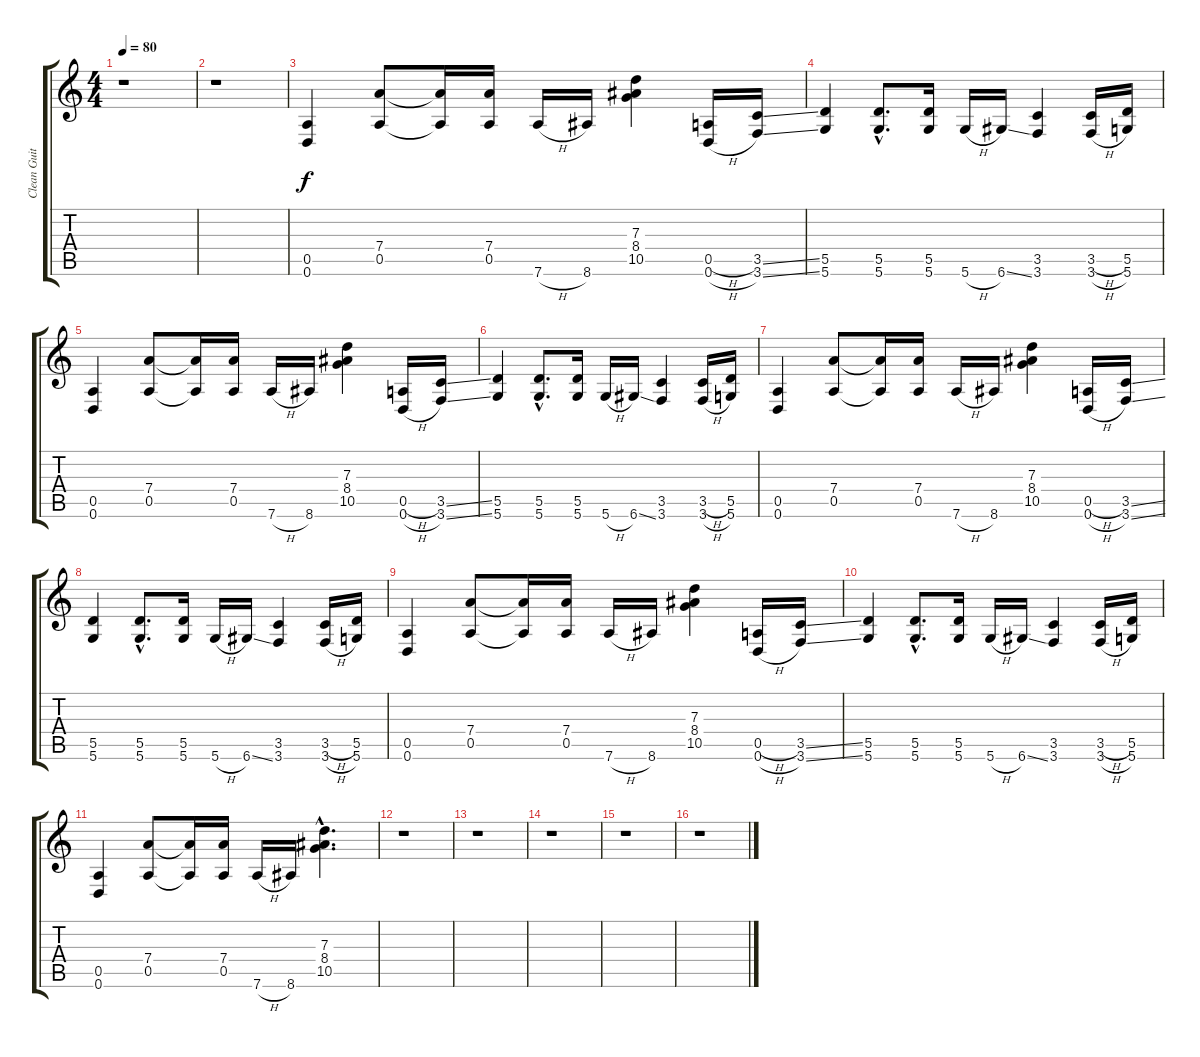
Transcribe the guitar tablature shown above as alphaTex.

\track ("Clean Guitar" "Clean Guit") {instrument electricguitarclean}
\staff {score tabs}
\tuning (E4 B3 G3 D3 A2 D2) {hide}
\ts (4 4)
\tempo 80
\clef g2
\ks c
r.1{dy f instrument electricguitarclean} |
r.1 |
(0.5 0.6).4 (7.4 0.5).8 (7.4{t} 0.5{t}).16 (7.4 0.5).16 7.6{h}.16 8.6.16 (7.3 8.4 10.5).4 (0.5{h} 0.6{h}).16 (3.5{ss} 3.6{ss}).16 |
(5.5 5.6).4 (5.5{hac} 5.6{hac}).8{d} (5.5 5.6).16 5.6{h}.16 6.6{ss}.16 (3.5 3.6).4 (3.5{h} 3.6{h}).16 (5.5 5.6).16 |
(0.5 0.6).4 (7.4 0.5).8 (7.4{t} 0.5{t}).16 (7.4 0.5).16 7.6{h}.16 8.6.16 (7.3 8.4 10.5).4 (0.5{h} 0.6{h}).16 (3.5{ss} 3.6{ss}).16 |
(5.5 5.6).4 (5.5{hac} 5.6{hac}).8{d} (5.5 5.6).16 5.6{h}.16 6.6{ss}.16 (3.5 3.6).4 (3.5{h} 3.6{h}).16 (5.5 5.6).16 |
(0.5 0.6).4 (7.4 0.5).8 (7.4{t} 0.5{t}).16 (7.4 0.5).16 7.6{h}.16 8.6.16 (7.3 8.4 10.5).4 (0.5{h} 0.6{h}).16 (3.5{ss} 3.6{ss}).16 |
(5.5 5.6).4 (5.5{hac} 5.6{hac}).8{d} (5.5 5.6).16 5.6{h}.16 6.6{ss}.16 (3.5 3.6).4 (3.5{h} 3.6{h}).16 (5.5 5.6).16 |
(0.5 0.6).4 (7.4 0.5).8 (7.4{t} 0.5{t}).16 (7.4 0.5).16 7.6{h}.16 8.6.16 (7.3 8.4 10.5).4 (0.5{h} 0.6{h}).16 (3.5{ss} 3.6{ss}).16 |
(5.5 5.6).4 (5.5{hac} 5.6{hac}).8{d} (5.5 5.6).16 5.6{h}.16 6.6{ss}.16 (3.5 3.6).4 (3.5{h} 3.6{h}).16 (5.5 5.6).16 |
(0.5 0.6).4 (7.4 0.5).8 (7.4{t} 0.5{t}).16 (7.4 0.5).16 7.6{h}.16 8.6.16 (7.3{hac} 8.4{hac} 10.5{hac}).4{d} |
r.1 |
r.1 |
r.1 |
r.1 |
r.1
